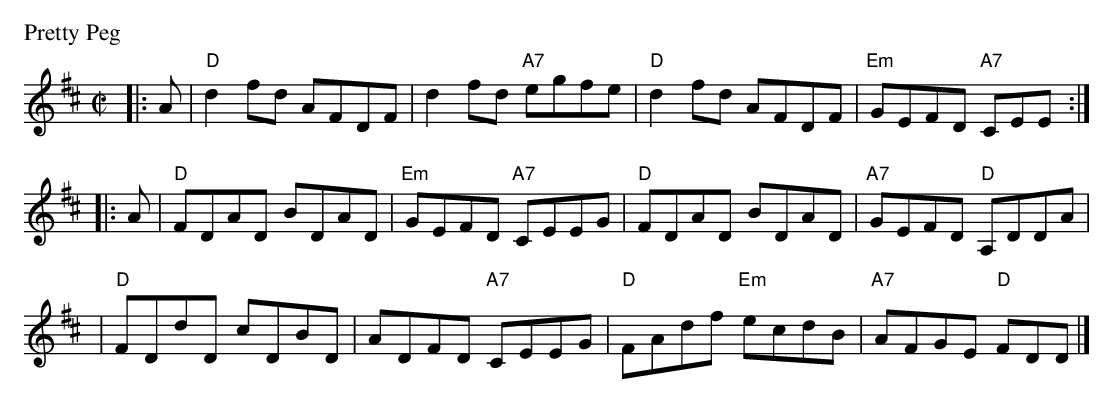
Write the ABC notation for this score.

X:1
P: Pretty Peg
M: C|
L: 1/8
K: D
|: A \
| "D"d2fd AFDF | d2fd "A7"egfe | "D"d2fd AFDF | "Em"GEFD "A7"CEE :|
|: A \
| "D"FDAD BDAD | "Em"GEFD "A7"CEEG | "D"FDAD BDAD | "A7"GEFD "D"A,DDA |
| "D"FDdD cDBD | ADFD "A7"CEEG | "D"FAdf "Em"ecdB | "A7"AFGE "D"FDD |]
